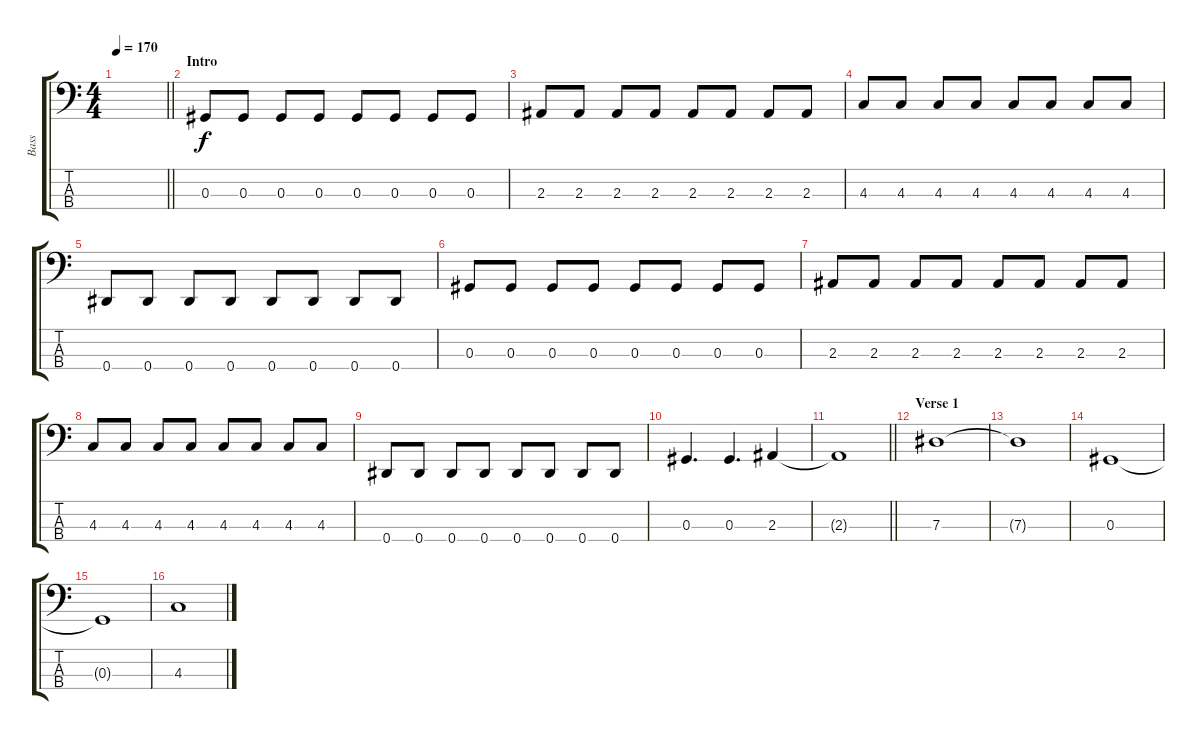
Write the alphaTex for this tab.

\track ("Bass" "Bass") {instrument acousticguitarnylon}
\staff {score tabs}
\tuning (Gb2 Db2 Ab1 Eb1) {hide}
\ts (4 4)
\tempo 170
\clef f4
\barLineRight lightlight
\ks c
|
\section ("" "Intro")
0.3.8 0.3.8 0.3.8 0.3.8 0.3.8 0.3.8 0.3.8 0.3.8 |
2.3.8 2.3.8 2.3.8 2.3.8 2.3.8 2.3.8 2.3.8 2.3.8 |
4.3.8 4.3.8 4.3.8 4.3.8 4.3.8 4.3.8 4.3.8 4.3.8 |
0.4.8 0.4.8 0.4.8 0.4.8 0.4.8 0.4.8 0.4.8 0.4.8 |
0.3.8 0.3.8 0.3.8 0.3.8 0.3.8 0.3.8 0.3.8 0.3.8 |
2.3.8 2.3.8 2.3.8 2.3.8 2.3.8 2.3.8 2.3.8 2.3.8 |
4.3.8 4.3.8 4.3.8 4.3.8 4.3.8 4.3.8 4.3.8 4.3.8 |
0.4.8 0.4.8 0.4.8 0.4.8 0.4.8 0.4.8 0.4.8 0.4.8 |
0.3.4{d} 0.3.4{d} 2.3.4 |
\barLineRight lightlight
2.3{t}.1 |
\section ("" "Verse 1")
7.3.1 |
7.3{t}.1 |
0.3.1 |
0.3{t}.1 |
4.3.1
